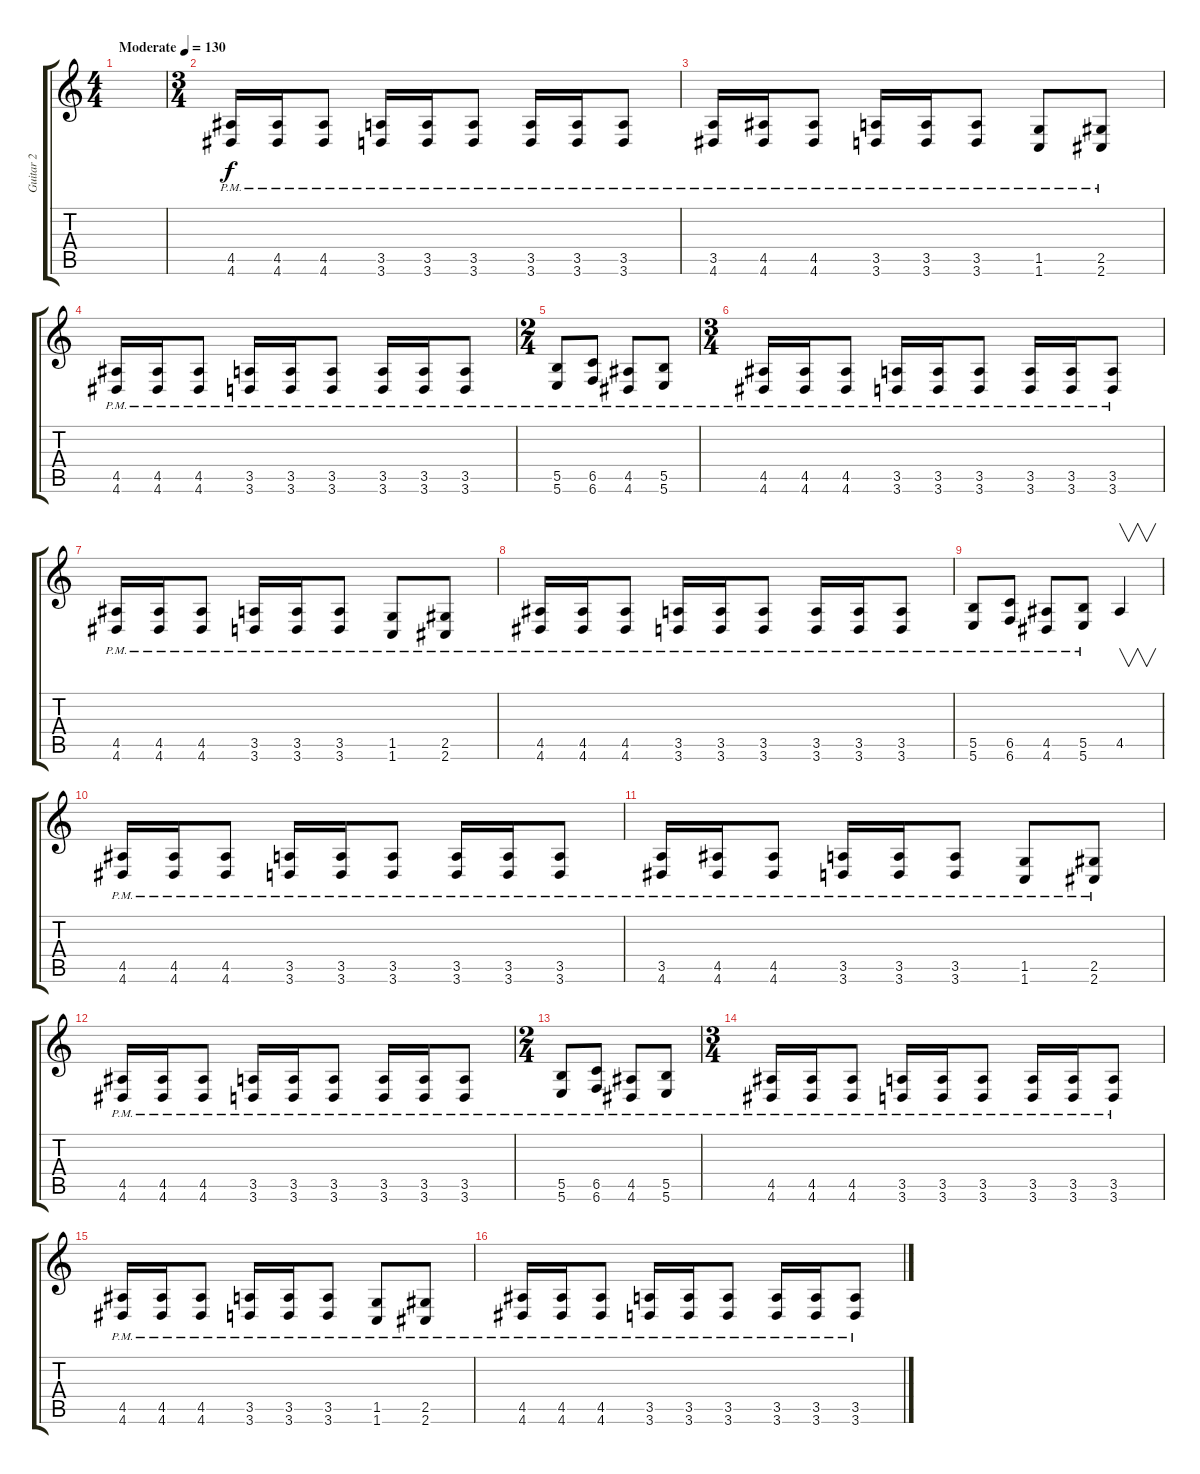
\track ("Guitar 2" "Guitar 2") {instrument distortionguitar}
\staff {score tabs}
\tuning (Db4 Ab3 E3 B2 Gb2 B1) {hide}
\ts (4 4)
\tempo (130 "Moderate")
\clef g2
\ks c
|
\ts (3 4)
(4.5{pm} 4.6{pm}).16 (4.5{pm} 4.6{pm}).16 (4.5{pm} 4.6{pm}).8 (3.5{pm} 3.6{pm}).16 (3.5{pm} 3.6{pm}).16 (3.5{pm} 3.6{pm}).8 (3.5{pm} 3.6{pm}).16 (3.5{pm} 3.6{pm}).16 (3.5{pm} 3.6{pm}).8 |
(3.5{pm} 4.6{pm}).16 (4.5{pm} 4.6{pm}).16 (4.5{pm} 4.6{pm}).8 (3.5{pm} 3.6{pm}).16 (3.5{pm} 3.6{pm}).16 (3.5{pm} 3.6{pm}).8 (1.5{pm} 1.6{pm}).8 (2.5{pm} 2.6{pm}).8 |
(4.5{pm} 4.6{pm}).16 (4.5{pm} 4.6{pm}).16 (4.5{pm} 4.6{pm}).8 (3.5{pm} 3.6{pm}).16 (3.5{pm} 3.6{pm}).16 (3.5{pm} 3.6{pm}).8 (3.5{pm} 3.6{pm}).16 (3.5{pm} 3.6{pm}).16 (3.5{pm} 3.6{pm}).8 |
\ts (2 4)
(5.5{pm} 5.6{pm}).8 (6.5{pm} 6.6{pm}).8 (4.5{pm} 4.6{pm}).8 (5.5{pm} 5.6{pm}).8 |
\ts (3 4)
(4.5{pm} 4.6{pm}).16 (4.5{pm} 4.6{pm}).16 (4.5{pm} 4.6{pm}).8 (3.5{pm} 3.6{pm}).16 (3.5{pm} 3.6{pm}).16 (3.5{pm} 3.6{pm}).8 (3.5{pm} 3.6{pm}).16 (3.5{pm} 3.6{pm}).16 (3.5{pm} 3.6{pm}).8 |
(4.5{pm} 4.6{pm}).16 (4.5{pm} 4.6{pm}).16 (4.5{pm} 4.6{pm}).8 (3.5{pm} 3.6{pm}).16 (3.5{pm} 3.6{pm}).16 (3.5{pm} 3.6{pm}).8 (1.5{pm} 1.6{pm}).8 (2.5{pm} 2.6{pm}).8 |
(4.5{pm} 4.6{pm}).16 (4.5{pm} 4.6{pm}).16 (4.5{pm} 4.6{pm}).8 (3.5{pm} 3.6{pm}).16 (3.5{pm} 3.6{pm}).16 (3.5{pm} 3.6{pm}).8 (3.5{pm} 3.6{pm}).16 (3.5{pm} 3.6{pm}).16 (3.5{pm} 3.6{pm}).8 |
(5.5{pm} 5.6{pm}).8 (6.5{pm} 6.6{pm}).8 (4.5{pm} 4.6{pm}).8 (5.5{pm} 5.6{pm}).8 4.5.4{v instrument guitarharmonics} |
(4.5{pm} 4.6{pm}).16{instrument distortionguitar} (4.5{pm} 4.6{pm}).16 (4.5{pm} 4.6{pm}).8 (3.5{pm} 3.6{pm}).16 (3.5{pm} 3.6{pm}).16 (3.5{pm} 3.6{pm}).8 (3.5{pm} 3.6{pm}).16 (3.5{pm} 3.6{pm}).16 (3.5{pm} 3.6{pm}).8 |
(3.5{pm} 4.6{pm}).16 (4.5{pm} 4.6{pm}).16 (4.5{pm} 4.6{pm}).8 (3.5{pm} 3.6{pm}).16 (3.5{pm} 3.6{pm}).16 (3.5{pm} 3.6{pm}).8 (1.5{pm} 1.6{pm}).8 (2.5{pm} 2.6{pm}).8 |
(4.5{pm} 4.6{pm}).16 (4.5{pm} 4.6{pm}).16 (4.5{pm} 4.6{pm}).8 (3.5{pm} 3.6{pm}).16 (3.5{pm} 3.6{pm}).16 (3.5{pm} 3.6{pm}).8 (3.5{pm} 3.6{pm}).16 (3.5{pm} 3.6{pm}).16 (3.5{pm} 3.6{pm}).8 |
\ts (2 4)
(5.5{pm} 5.6{pm}).8 (6.5{pm} 6.6{pm}).8 (4.5{pm} 4.6{pm}).8 (5.5{pm} 5.6{pm}).8 |
\ts (3 4)
(4.5{pm} 4.6{pm}).16 (4.5{pm} 4.6{pm}).16 (4.5{pm} 4.6{pm}).8 (3.5{pm} 3.6{pm}).16 (3.5{pm} 3.6{pm}).16 (3.5{pm} 3.6{pm}).8 (3.5{pm} 3.6{pm}).16 (3.5{pm} 3.6{pm}).16 (3.5{pm} 3.6{pm}).8 |
(4.5{pm} 4.6{pm}).16 (4.5{pm} 4.6{pm}).16 (4.5{pm} 4.6{pm}).8 (3.5{pm} 3.6{pm}).16 (3.5{pm} 3.6{pm}).16 (3.5{pm} 3.6{pm}).8 (1.5{pm} 1.6{pm}).8 (2.5{pm} 2.6{pm}).8 |
(4.5{pm} 4.6{pm}).16 (4.5{pm} 4.6{pm}).16 (4.5{pm} 4.6{pm}).8 (3.5{pm} 3.6{pm}).16 (3.5{pm} 3.6{pm}).16 (3.5{pm} 3.6{pm}).8 (3.5{pm} 3.6{pm}).16 (3.5{pm} 3.6{pm}).16 (3.5{pm} 3.6{pm}).8
